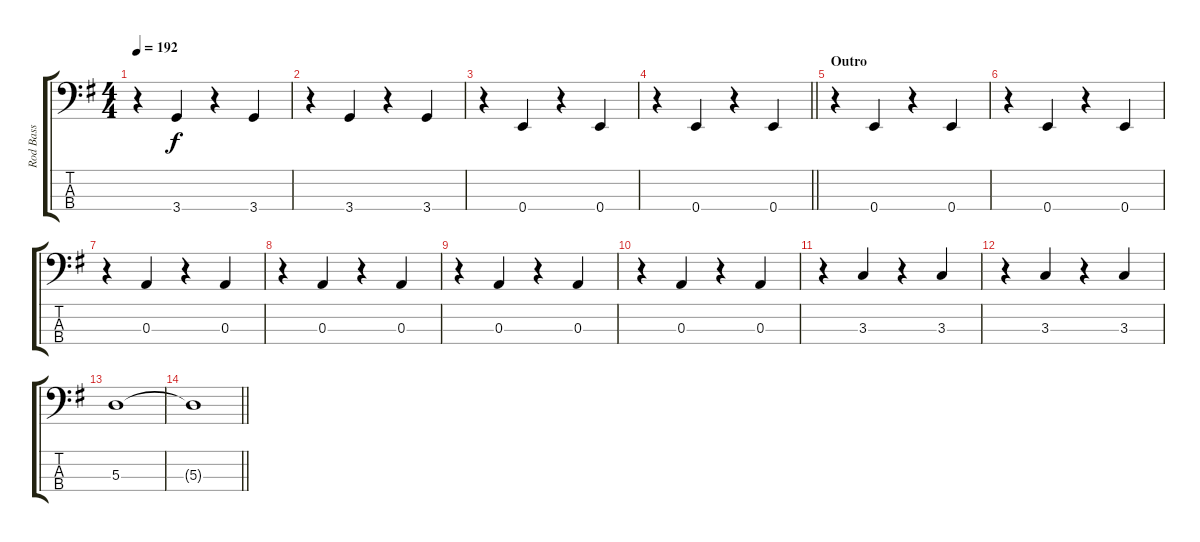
\track ("Rod Bass" "Rod Bass") {instrument electricbassfinger}
\staff {score tabs}
\tuning (G2 D2 A1 E1) {hide}
\ts (4 4)
\tempo 192
\clef f4
\ks g
r.4{dy f} 3.4.4 r.4 3.4.4 |
r.4 3.4.4 r.4 3.4.4 |
r.4 0.4.4 r.4 0.4.4 |
\barLineRight lightlight
r.4 0.4.4 r.4 0.4.4 |
\section ("" "Outro")
r.4 0.4.4 r.4 0.4.4 |
r.4 0.4.4 r.4 0.4.4 |
r.4 0.3.4 r.4 0.3.4 |
r.4 0.3.4 r.4 0.3.4 |
r.4 0.3.4 r.4 0.3.4 |
r.4 0.3.4 r.4 0.3.4 |
r.4 3.3.4 r.4 3.3.4 |
r.4 3.3.4 r.4 3.3.4 |
5.3.1 |
\barLineRight lightlight
5.3{t}.1
